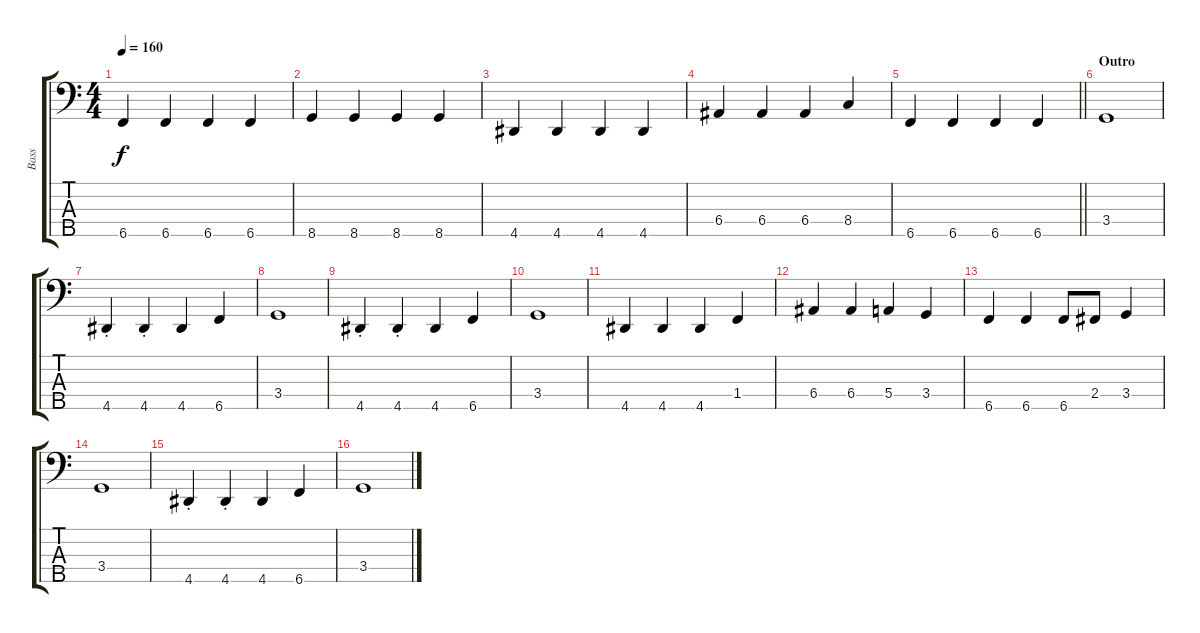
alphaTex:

\track ("Bass" "Bass") {instrument electricbassfinger}
\staff {score tabs}
\tuning (G2 D2 A1 E1 B0) {hide}
\ts (4 4)
\tempo 160
\clef f4
\ks c
6.5.4{dy f} 6.5.4 6.5.4 6.5.4 |
8.5.4 8.5.4 8.5.4 8.5.4 |
4.5.4 4.5.4 4.5.4 4.5.4 |
6.4.4 6.4.4 6.4.4 8.4.4 |
\barLineRight lightlight
6.5.4 6.5.4 6.5.4 6.5.4 |
\section ("" "Outro")
3.4.1 |
4.5{st}.4 4.5{st}.4 4.5.4 6.5.4 |
3.4.1 |
4.5{st}.4 4.5{st}.4 4.5.4 6.5.4 |
3.4.1 |
4.5.4 4.5.4 4.5.4 1.4.4 |
6.4.4 6.4.4 5.4.4 3.4.4 |
6.5.4 6.5.4 6.5.8 2.4.8 3.4.4 |
3.4.1 |
4.5{st}.4 4.5{st}.4 4.5.4 6.5.4 |
3.4.1
